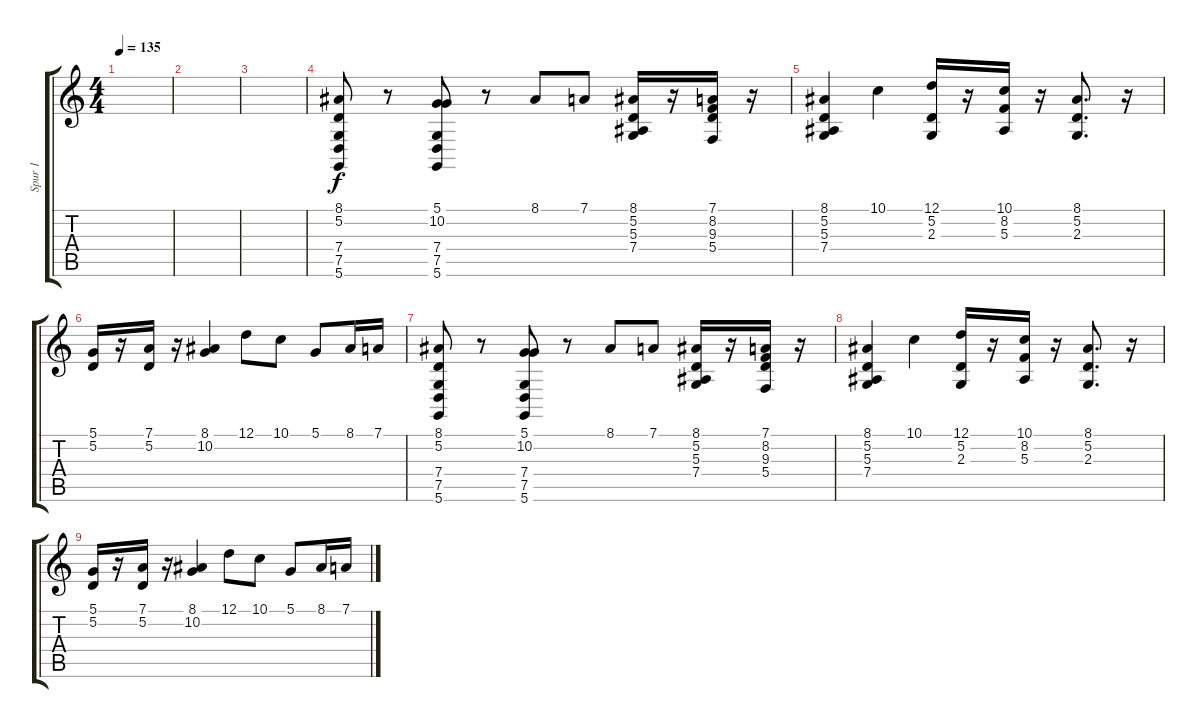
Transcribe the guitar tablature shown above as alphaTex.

\track ("Spur 1" "Spur 1") {instrument stringensemble1}
\staff {score tabs}
\tuning (D4 A3 F3 C3 G2 D2) {hide}
\ts (4 4)
\tempo 135
\clef g2
\ks c
|
|
|
(8.1 5.2 7.4 7.5 5.6).8{dy f} r.8 (5.1 10.2 7.4 7.5 5.6).8 r.8 8.1.8 7.1.8 (8.1 5.2 5.3 7.4).16 r.16 (7.1 8.2 9.3 5.4).16 r.16 |
(8.1 5.2 5.3 7.4).4 10.1.4 (12.1 5.2 2.3).16 r.16 (10.1 8.2 5.3).16 r.16 (8.1 5.2 2.3).8{d} r.16 |
(5.1 5.2).16 r.16 (7.1 5.2).16 r.16 (8.1 10.2).4 12.1.8 10.1.8 5.1.8 8.1.16 7.1.16 |
(8.1 5.2 7.4 7.5 5.6).8 r.8 (5.1 10.2 7.4 7.5 5.6).8 r.8 8.1.8 7.1.8 (8.1 5.2 5.3 7.4).16 r.16 (7.1 8.2 9.3 5.4).16 r.16 |
(8.1 5.2 5.3 7.4).4 10.1.4 (12.1 5.2 2.3).16 r.16 (10.1 8.2 5.3).16 r.16 (8.1 5.2 2.3).8{d} r.16 |
(5.1 5.2).16 r.16 (7.1 5.2).16 r.16 (8.1 10.2).4 12.1.8 10.1.8 5.1.8 8.1.16 7.1.16
